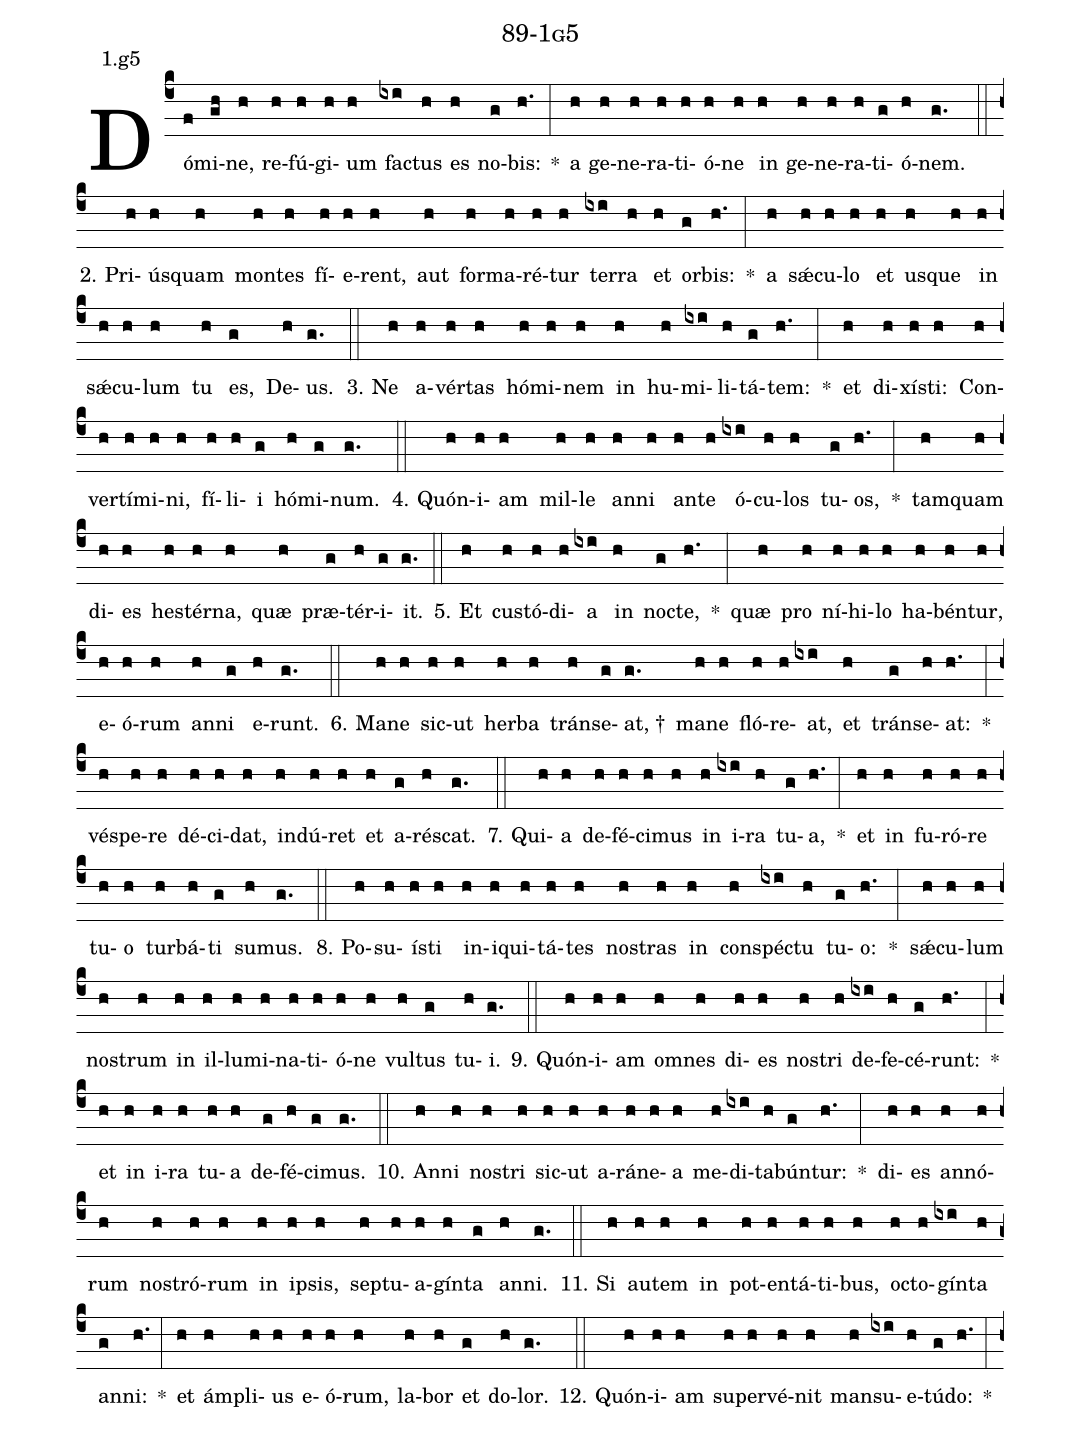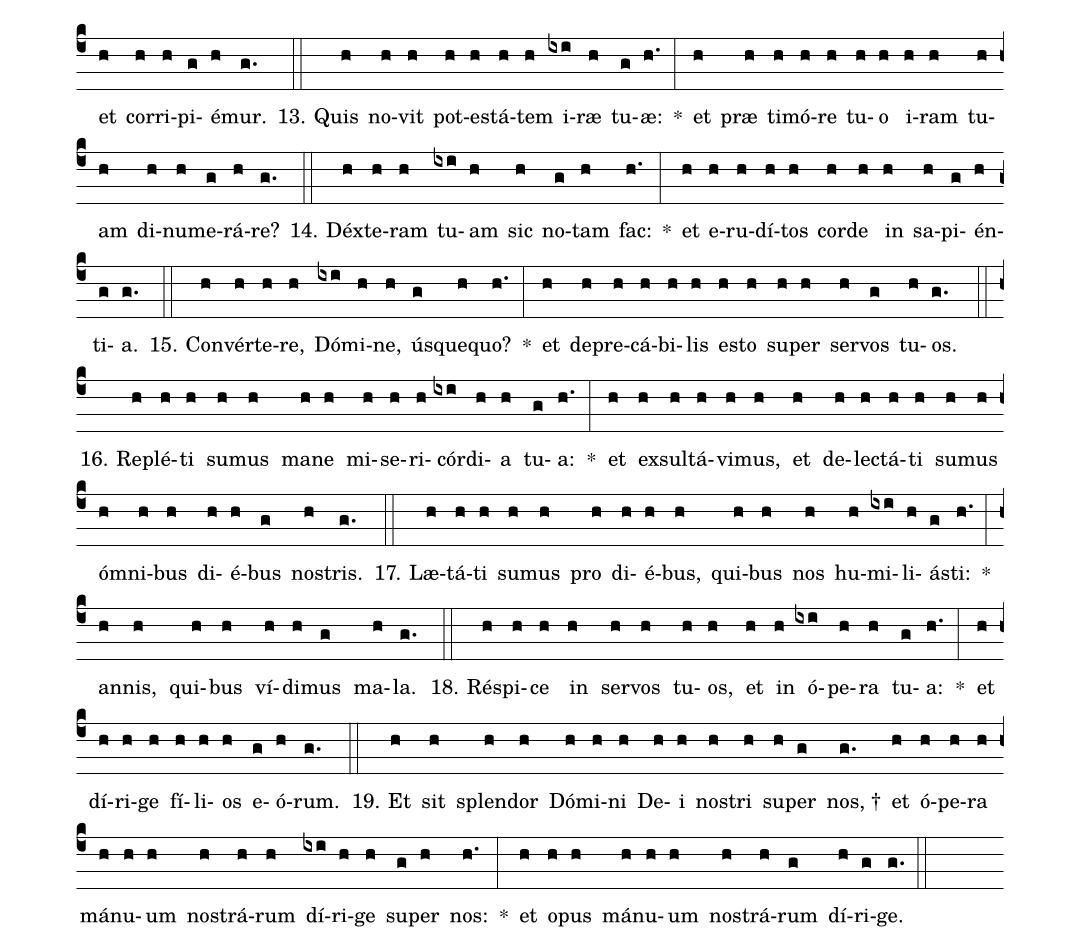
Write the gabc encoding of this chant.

name: 89-1g5;
annotation: 1.g5;
%%
(c4)Dó(f)mi(gh)ne,(h) re(h)fú(h)gi(h)um(h) fac(ixi)tus(h) es(h) no(g)bis:(h.) *(:) a(h) ge(h)ne(h)ra(h)ti(h)ó(h)ne(h) in(h) ge(h)ne(h)ra(h)ti(g)ó(h)nem.(g.) (::)
2. Pri(h)ús(h)quam(h) mon(h)tes(h) fí(h)e(h)rent,(h) aut(h) for(h)ma(h)ré(h)tur(h) ter(ixi)ra(h) et(h) or(g)bis:(h.) *(:) a(h) sǽ(h)cu(h)lo(h) et(h) us(h)que(h) in(h) sǽ(h)cu(h)lum(h) tu(h) es,(g) De(h)us.(g.) (::)
3. Ne(h) a(h)vér(h)tas(h) hó(h)mi(h)nem(h) in(h) hu(h)mi(ixi)li(h)tá(g)tem:(h.) *(:) et(h) di(h)xís(h)ti:(h) Con(h)ver(h)tí(h)mi(h)ni,(h) fí(h)li(h)i(g) hó(h)mi(g)num.(g.) (::)
4. Quón(h)i(h)am(h) mil(h)le(h) an(h)ni(h) an(h)te(h) ó(ixi)cu(h)los(h) tu(g)os,(h.) *(:) tam(h)quam(h) di(h)es(h) hes(h)tér(h)na,(h) quæ(h) præ(g)tér(h)i(g)it.(g.) (::)
5. Et(h) cus(h)tó(h)di(h)a(ixi) in(h) noc(g)te,(h.) *(:) quæ(h) pro(h) ní(h)hi(h)lo(h) ha(h)bén(h)tur,(h) e(h)ó(h)rum(h) an(h)ni(g) e(h)runt.(g.) (::)
6. Ma(h)ne(h) sic(h)ut(h) her(h)ba(h) tráns(h)e(g)at, †(g.) ma(h)ne(h) fló(h)re(h)at,(ixi) et(h) tráns(g)e(h)at:(h.) *(:) vés(h)pe(h)re(h) dé(h)ci(h)dat,(h) in(h)dú(h)ret(h) et(h) a(g)rés(h)cat.(g.) (::)
7. Qui(h)a(h) de(h)fé(h)ci(h)mus(h) in(h) i(ixi)ra(h) tu(g)a,(h.) *(:) et(h) in(h) fu(h)ró(h)re(h) tu(h)o(h) tur(h)bá(h)ti(g) su(h)mus.(g.) (::)
8. Po(h)su(h)ís(h)ti(h) in(h)i(h)qui(h)tá(h)tes(h) nos(h)tras(h) in(h) con(h)spéc(ixi)tu(h) tu(g)o:(h.) *(:) sǽ(h)cu(h)lum(h) nos(h)trum(h) in(h) il(h)lu(h)mi(h)na(h)ti(h)ó(h)ne(h) vul(h)tus(g) tu(h)i.(g.) (::)
9. Quón(h)i(h)am(h) om(h)nes(h) di(h)es(h) nos(h)tri(h) de(ixi)fe(h)cé(g)runt:(h.) *(:) et(h) in(h) i(h)ra(h) tu(h)a(h) de(g)fé(h)ci(g)mus.(g.) (::)
10. An(h)ni(h) nos(h)tri(h) sic(h)ut(h) a(h)rá(h)ne(h)a(h) me(h)di(ixi)ta(h)bún(g)tur:(h.) *(:) di(h)es(h) an(h)nó(h)rum(h) nos(h)tró(h)rum(h) in(h) ip(h)sis,(h) sep(h)tu(h)a(h)gín(h)ta(g) an(h)ni.(g.) (::)
11. Si(h) au(h)tem(h) in(h) pot(h)en(h)tá(h)ti(h)bus,(h) oc(h)to(h)gín(ixi)ta(h) an(g)ni:(h.) *(:) et(h) ám(h)pli(h)us(h) e(h)ó(h)rum,(h) la(h)bor(h) et(g) do(h)lor.(g.) (::)
12. Quón(h)i(h)am(h) su(h)per(h)vé(h)nit(h) man(h)su(ixi)e(h)tú(g)do:(h.) *(:) et(h) cor(h)ri(h)pi(g)é(h)mur.(g.) (::)
13. Quis(h) no(h)vit(h) pot(h)es(h)tá(h)tem(h) i(ixi)ræ(h) tu(g)æ:(h.) *(:) et(h) præ(h) ti(h)mó(h)re(h) tu(h)o(h) i(h)ram(h) tu(h)am(h) di(h)nu(h)me(g)rá(h)re?(g.) (::)
14. Déx(h)te(h)ram(h) tu(ixi)am(h) sic(h) no(g)tam(h) fac:(h.) *(:) et(h) e(h)ru(h)dí(h)tos(h) cor(h)de(h) in(h) sa(h)pi(g)én(h)ti(g)a.(g.) (::)
15. Con(h)vér(h)te(h)re,(h) Dó(ixi)mi(h)ne,(h) ús(g)que(h)quo?(h.) *(:) et(h) de(h)pre(h)cá(h)bi(h)lis(h) es(h)to(h) su(h)per(h) ser(h)vos(g) tu(h)os.(g.) (::)
16. Re(h)plé(h)ti(h) su(h)mus(h) ma(h)ne(h) mi(h)se(h)ri(h)cór(ixi)di(h)a(h) tu(g)a:(h.) *(:) et(h) ex(h)sul(h)tá(h)vi(h)mus,(h) et(h) de(h)lec(h)tá(h)ti(h) su(h)mus(h) óm(h)ni(h)bus(h) di(h)é(h)bus(g) nos(h)tris.(g.) (::)
17. Læ(h)tá(h)ti(h) su(h)mus(h) pro(h) di(h)é(h)bus,(h) qui(h)bus(h) nos(h) hu(h)mi(ixi)li(h)ás(g)ti:(h.) *(:) an(h)nis,(h) qui(h)bus(h) ví(h)di(h)mus(g) ma(h)la.(g.) (::)
18. Ré(h)spi(h)ce(h) in(h) ser(h)vos(h) tu(h)os,(h) et(h) in(h) ó(ixi)pe(h)ra(h) tu(g)a:(h.) *(:) et(h) dí(h)ri(h)ge(h) fí(h)li(h)os(h) e(g)ó(h)rum.(g.) (::)
19. Et(h) sit(h) splen(h)dor(h) Dó(h)mi(h)ni(h) De(h)i(h) nos(h)tri(h) su(h)per(g) nos, †(g.) et(h) ó(h)pe(h)ra(h) má(h)nu(h)um(h) nos(h)trá(h)rum(h) dí(ixi)ri(h)ge(h) su(g)per(h) nos:(h.) *(:) et(h) o(h)pus(h) má(h)nu(h)um(h) nos(h)trá(h)rum(g) dí(h)ri(g)ge.(g.) (::)
